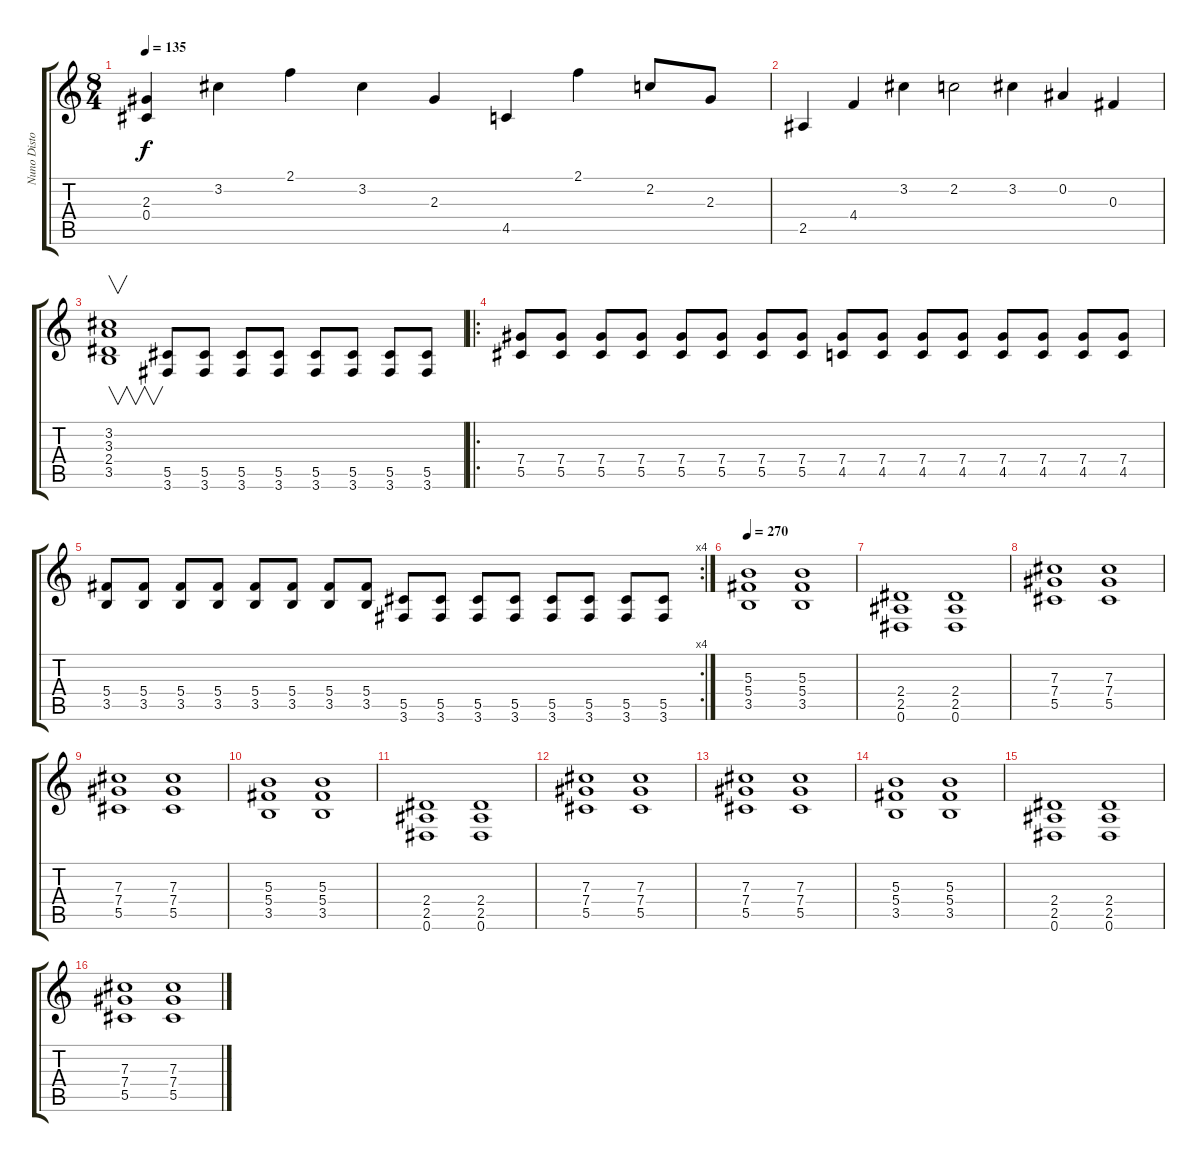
\track ("Nuno Distorted" "Nuno Disto") {instrument distortionguitar}
\staff {score tabs}
\tuning (Eb4 Bb3 Gb3 Db3 Ab2 Eb2) {hide}
\ts (8 4)
\tempo 135
\clef g2
\ks c
(2.3 0.4).4{dy f} 3.2.4 2.1.4 3.2.4 2.3.4 4.5.4 2.1.4 2.2.8 2.3.8 |
2.5.4 4.4.4 3.2.4 2.2.2 3.2.4 0.2.4 0.3.4 |
(3.2 3.3 2.4 3.5).1{v} (5.5 3.6).8 (5.5 3.6).8 (5.5 3.6).8 (5.5 3.6).8 (5.5 3.6).8 (5.5 3.6).8 (5.5 3.6).8 (5.5 3.6).8 |
\ro
(7.4 5.5).8 (7.4 5.5).8 (7.4 5.5).8 (7.4 5.5).8 (7.4 5.5).8 (7.4 5.5).8 (7.4 5.5).8 (7.4 5.5).8 (7.4 4.5).8 (7.4 4.5).8 (7.4 4.5).8 (7.4 4.5).8 (7.4 4.5).8 (7.4 4.5).8 (7.4 4.5).8 (7.4 4.5).8 |
\rc 4
(5.4 3.5).8 (5.4 3.5).8 (5.4 3.5).8 (5.4 3.5).8 (5.4 3.5).8 (5.4 3.5).8 (5.4 3.5).8 (5.4 3.5).8 (5.5 3.6).8 (5.5 3.6).8 (5.5 3.6).8 (5.5 3.6).8 (5.5 3.6).8 (5.5 3.6).8 (5.5 3.6).8 (5.5 3.6).8 |
\tempo 270
(5.3 5.4 3.5).1 (5.3 5.4 3.5).1 |
(2.4 2.5 0.6).1 (2.4 2.5 0.6).1 |
(7.3 7.4 5.5).1 (7.3 7.4 5.5).1 |
(7.3 7.4 5.5).1 (7.3 7.4 5.5).1 |
(5.3 5.4 3.5).1 (5.3 5.4 3.5).1 |
(2.4 2.5 0.6).1 (2.4 2.5 0.6).1 |
(7.3 7.4 5.5).1 (7.3 7.4 5.5).1 |
(7.3 7.4 5.5).1 (7.3 7.4 5.5).1 |
(5.3 5.4 3.5).1 (5.3 5.4 3.5).1 |
(2.4 2.5 0.6).1 (2.4 2.5 0.6).1 |
(7.3 7.4 5.5).1 (7.3 7.4 5.5).1
